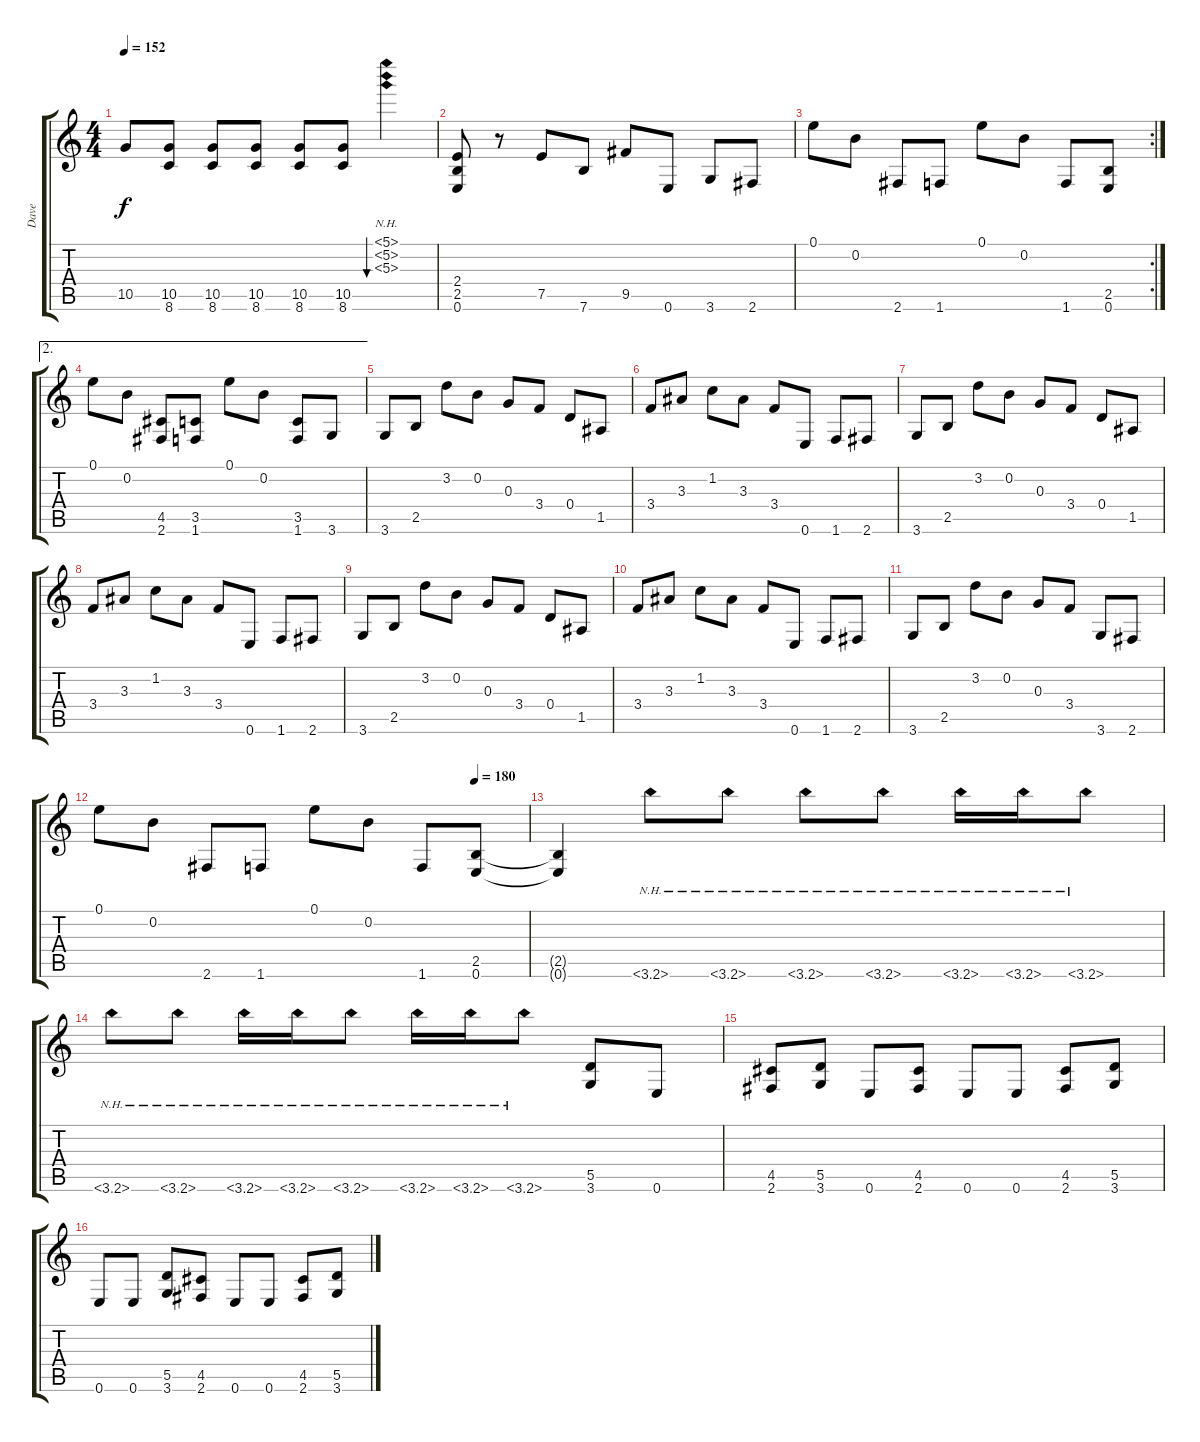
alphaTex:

\track ("Dave" "Dave") {instrument distortionguitar}
\staff {score tabs}
\tuning (E4 B3 G3 D3 A2 E2) {hide}
\ts (4 4)
\tempo 152
\clef g2
\ks c
10.5{t}.8{dy f} (10.5 8.6).8 (10.5 8.6).8 (10.5 8.6).8 (10.5 8.6).8 (10.5 8.6).8 (5.1{nh} 5.2{nh} 5.3{nh}).4{bu 240} |
(2.4 2.5 0.6).8 r.8 7.5.8 7.6.8 9.5.8 0.6.8 3.6.8 2.6.8 |
\rc 2
0.1.8 0.2.8 2.6.8 1.6.8 0.1.8 0.2.8 1.6.8 (2.5 0.6).8 |
\ae 2
0.1.8 0.2.8 (4.5 2.6).8 (3.5 1.6).8 0.1.8 0.2.8 (3.5 1.6).8 3.6.8 |
3.6.8 2.5.8 3.2.8 0.2.8 0.3.8 3.4.8 0.4.8 1.5.8 |
3.4.8 3.3.8 1.2.8 3.3.8 3.4.8 0.6.8 1.6.8 2.6.8 |
3.6.8 2.5.8 3.2.8 0.2.8 0.3.8 3.4.8 0.4.8 1.5.8 |
3.4.8 3.3.8 1.2.8 3.3.8 3.4.8 0.6.8 1.6.8 2.6.8 |
3.6.8 2.5.8 3.2.8 0.2.8 0.3.8 3.4.8 0.4.8 1.5.8 |
3.4.8 3.3.8 1.2.8 3.3.8 3.4.8 0.6.8 1.6.8 2.6.8 |
3.6.8 2.5.8 3.2.8 0.2.8 0.3.8 3.4.8 3.6.8 2.6.8 |
\tempo (180 0.875)
0.1.8 0.2.8 2.6.8 1.6.8 0.1.8 0.2.8 1.6.8 (2.5 0.6).8 |
(2.5{t} 0.6{t}).4 3.6{nh}.8 3.6{nh}.8 3.6{nh}.8 3.6{nh}.8 3.6{nh}.16 3.6{nh}.16 3.6{nh}.8 |
3.6{nh}.8 3.6{nh}.8 3.6{nh}.16 3.6{nh}.16 3.6{nh}.8 3.6{nh}.16 3.6{nh}.16 3.6{nh}.8 (5.5 3.6).8 0.6.8 |
(4.5 2.6).8 (5.5 3.6).8 0.6.8 (4.5 2.6).8 0.6.8 0.6.8 (4.5 2.6).8 (5.5 3.6).8 |
0.6.8 0.6.8 (5.5 3.6).8 (4.5 2.6).8 0.6.8 0.6.8 (4.5 2.6).8 (5.5 3.6).8
